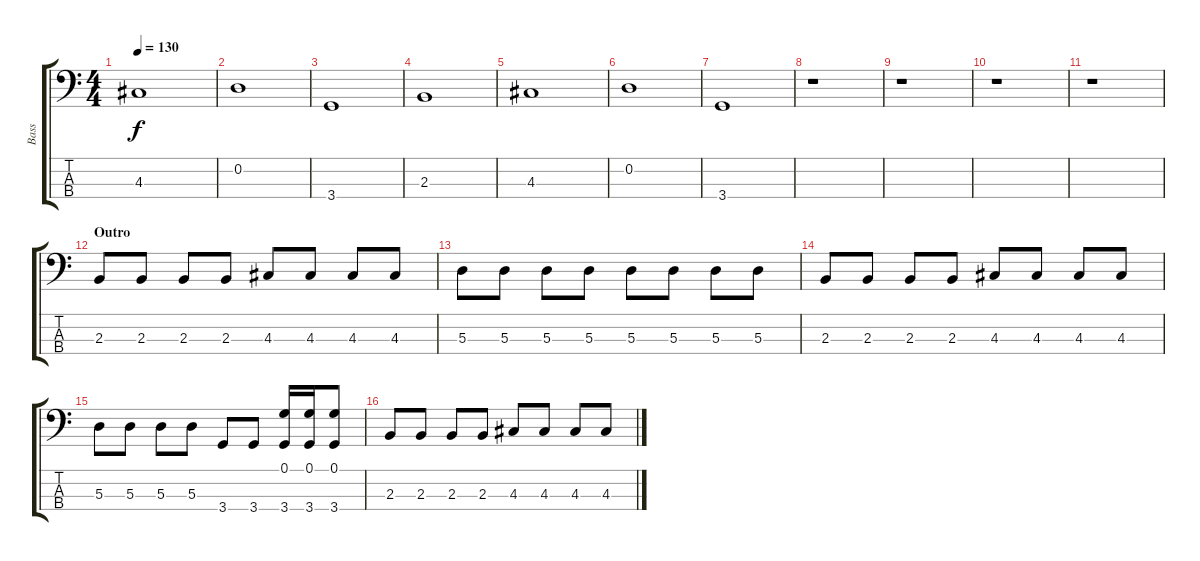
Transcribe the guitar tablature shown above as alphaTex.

\track ("Bass" "Bass") {instrument electricbasspick}
\staff {score tabs}
\tuning (G2 D2 A1 E1) {hide}
\ts (4 4)
\tempo 130
\clef f4
\ks c
4.3.1{dy f} |
0.2.1 |
3.4.1 |
2.3.1 |
4.3.1 |
0.2.1 |
3.4.1 |
r.1 |
r.1 |
r.1 |
r.1 |
\section ("" "Outro")
2.3.8 2.3.8 2.3.8 2.3.8 4.3.8 4.3.8 4.3.8 4.3.8 |
5.3.8 5.3.8 5.3.8 5.3.8 5.3.8 5.3.8 5.3.8 5.3.8 |
2.3.8 2.3.8 2.3.8 2.3.8 4.3.8 4.3.8 4.3.8 4.3.8 |
5.3.8 5.3.8 5.3.8 5.3.8 3.4.8 3.4.8 (0.1 3.4).16 (0.1 3.4).16 (0.1 3.4).8 |
2.3.8 2.3.8 2.3.8 2.3.8 4.3.8 4.3.8 4.3.8 4.3.8
